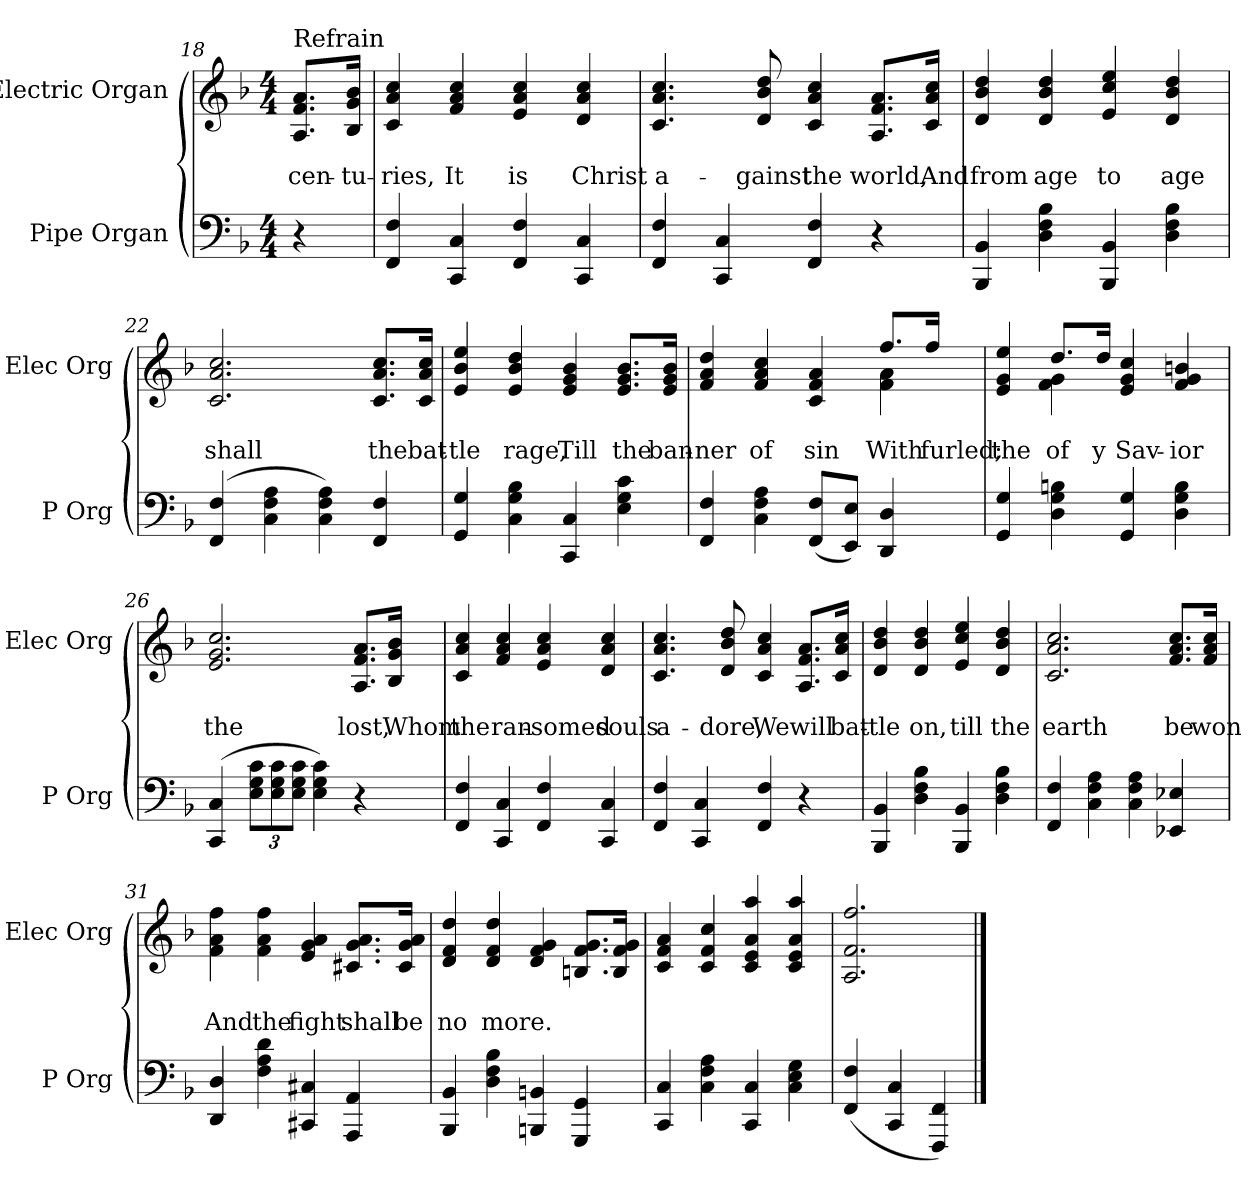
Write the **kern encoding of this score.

**kern	**kern	**text	**text
*part2	*part1	*part1	*part1
*staff2	*staff1	*staff1	*staff1
*I"Pipe Organ	*I"Electric Organ	*	*
*I'P Org	*I'Elec Org	*	*
*clefF4	*clefG2	*	*
*k[b-]	*k[b-]	*	*
*F:	*F:	*	*
*M4/4	*M4/4	*	*
=18	=18	=18	=18
!	!LO:TX:t=Refrain	!	!
4r	8.A/ 8.f/ 8.a/L	.	cen-
.	16B-/ 16g/ 16b-/Jk	.	-tu-
=19	=19	=19	=19
4FF 4F	4c 4a 4cc	.	-ries,
4CC 4C	4f 4a 4cc	.	It
4FF 4F	4e 4a 4cc	.	is
4CC 4C	4d 4a 4cc	.	Christ
=20	=20	=20	=20
4FF 4F	4.c 4.a 4.cc	.	a-
4CC 4C	.	.	.
.	8d 8b- 8dd	.	-gainst
4FF 4F	4c 4a 4cc	.	the
4r	8.A/ 8.f/ 8.a/L	.	world,
.	16c/ 16a/ 16cc/Jk	.	And
=21	=21	=21	=21
4BBB- 4BB-	4d 4b- 4dd	.	from
4D 4F 4B-	4d 4b- 4dd	.	age
4BBB- 4BB-	4e 4cc 4ee	.	to
4D 4F 4B-	4d 4b- 4dd	.	age
=22	=22	=22	=22
(4FF 4F	2.c 2.a 2.cc	.	shall
4C 4F 4A	.	.	.
4C 4F 4A)	.	.	.
4FF 4F	8.c/ 8.a/ 8.cc/L	.	the
.	16c/ 16a/ 16cc/Jk	.	bat-
=23	=23	=23	=23
4GG 4G	4e 4b- 4ee	.	-tle
4C 4G 4B-	4e 4b- 4dd	.	rage,
4CC 4C	4e 4g 4b-	.	Till
4E 4G 4c	8.e/ 8.g/ 8.b-/L	.	the
.	16e/ 16g/ 16b-/Jk	.	ban-
=24	=24	=24	=24
*	*^	*	*
4FF 4F	4f 4a 4dd	2.ryy	.	-ner
4C 4F 4A	4f 4a 4cc	.	.	of
(8FF/ 8F/L	4c 4f 4a	.	.	sin
8EE/ 8E/J)	.	.	.	.
4DD 4D	8.ff/L	4f 4a	.	With
.	16ff/Jk	.	.	furled;
=25	=25	=25	=25	=25
4GG 4G	4e 4g 4ee	4ryy	.	the
4D 4G 4Bn	8.dd/L	4f 4g	.	of
.	16dd/Jk	.	.	-y
4GG 4G	4e 4g 4cc	2ryy	.	Sav-
4D 4G 4B	4f 4g 4bn	.	.	-ior
*	*v	*v	*	*
=26	=26	=26	=26
(4CC 4C	2.e 2.g 2.cc	.	the
12E\ 12G\ 12c\L	.	.	.
12E\ 12G\ 12c\	.	.	.
12E\ 12G\ 12c\J	.	.	.
4E 4G 4c)	.	.	.
4r	8.A/ 8.f/ 8.a/L	.	lost,
.	16B-/ 16g/ 16b-/Jk	.	Whom
=27	=27	=27	=27
4FF 4F	4c 4a 4cc	.	the
4CC 4C	4f 4a 4cc	.	ran-
4FF 4F	4e 4a 4cc	.	-somed
4CC 4C	4d 4a 4cc	.	souls
=28	=28	=28	=28
4FF 4F	4.c 4.a 4.cc	.	a-
4CC 4C	.	.	.
.	8d 8b- 8dd	.	-dore,
4FF 4F	4c 4a 4cc	.	We
4r	8.A/ 8.f/ 8.a/L	.	will
.	16c/ 16a/ 16cc/Jk	.	bat-
=29	=29	=29	=29
4BBB- 4BB-	4d 4b- 4dd	.	-tle
4D 4F 4B-	4d 4b- 4dd	.	on,
4BBB- 4BB-	4e 4cc 4ee	.	till
4D 4F 4B-	4d 4b- 4dd	.	the
=30	=30	=30	=30
4FF 4F	2.c 2.a 2.cc	.	earth
4C 4F 4A	.	.	.
4C 4F 4A	.	.	.
4EE-X 4E-X	8.f/ 8.a/ 8.cc/L	.	be
.	16f/ 16a/ 16cc/Jk	.	won
=31	=31	=31	=31
4DD 4D	4f 4a 4ff	.	And
4F 4A 4d	4f 4a 4ff	.	the
4CC#X 4C#X	4e 4g 4a	.	fight
4AAA 4AA	8.c#X/ 8.g/ 8.a/L	.	shall
.	16c#/ 16g/ 16a/Jk	.	be
=32	=32	=32	=32
4BBB- 4BB-	4d 4f 4dd	.	no
4D 4F 4B-	4d 4f 4dd	.	more.
4BBBn 4BBn	4d 4f 4g	.	.
4GGG 4GG	8.Bn/ 8.f/ 8.g/L	.	.
.	16B/ 16f/ 16g/Jk	.	.
=33	=33	=33	=33
4CC 4C	4c 4f 4a	.	.
4C 4F 4A	4c 4f 4cc	.	.
4CC 4C	4c 4e 4a 4aa	.	.
4C 4E 4G	4c 4e 4a 4aa	.	.
=34	=34	=34	=34
(4FF 4F	2.A 2.f 2.ff	.	.
4CC 4C	.	.	.
4FFF 4FF)	.	.	.
==	==	==	==
*-	*-	*-	*-
